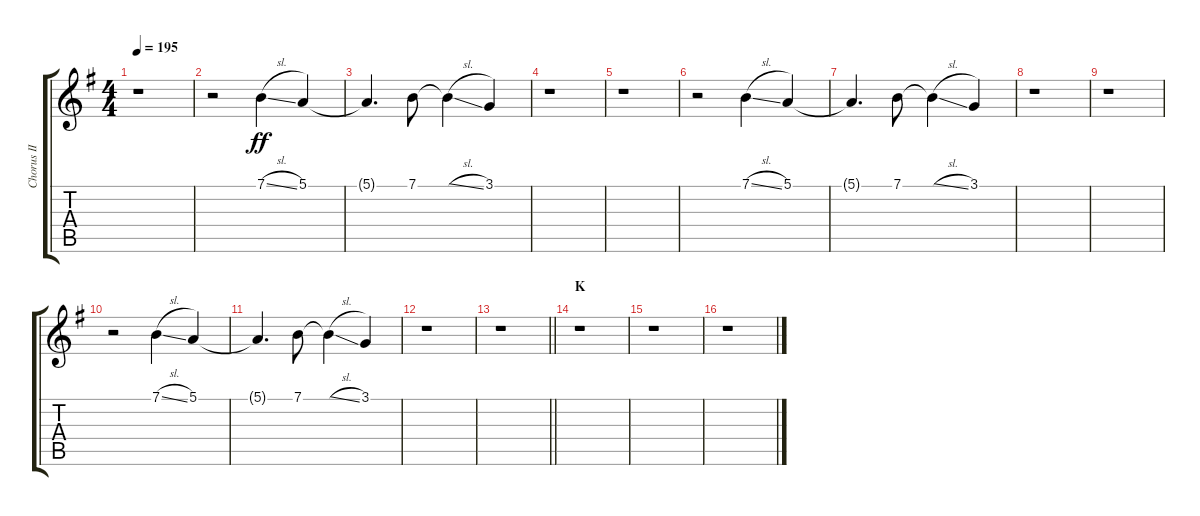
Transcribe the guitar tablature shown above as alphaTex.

\track ("Chorus II" "Chorus II") {instrument voiceoohs}
\staff {score tabs}
\tuning (E4 B3 G3 D3 A2 E2) {hide}
\ts (4 4)
\tempo 195
\clef g2
\ks g
r.1{dy ff} |
r.2 7.1{sl}.4 5.1.4 |
5.1{t}.4{d} 7.1.8 7.1{sl t}.4 3.1.4 |
r.1 |
r.1 |
r.2 7.1{sl}.4 5.1.4 |
5.1{t}.4{d} 7.1.8 7.1{sl t}.4 3.1.4 |
r.1 |
r.1 |
r.2 7.1{sl}.4 5.1.4 |
5.1{t}.4{d} 7.1.8 7.1{sl t}.4 3.1.4 |
r.1 |
\barLineRight lightlight
r.1 |
\section ("" "K")
r.1 |
r.1 |
r.1
